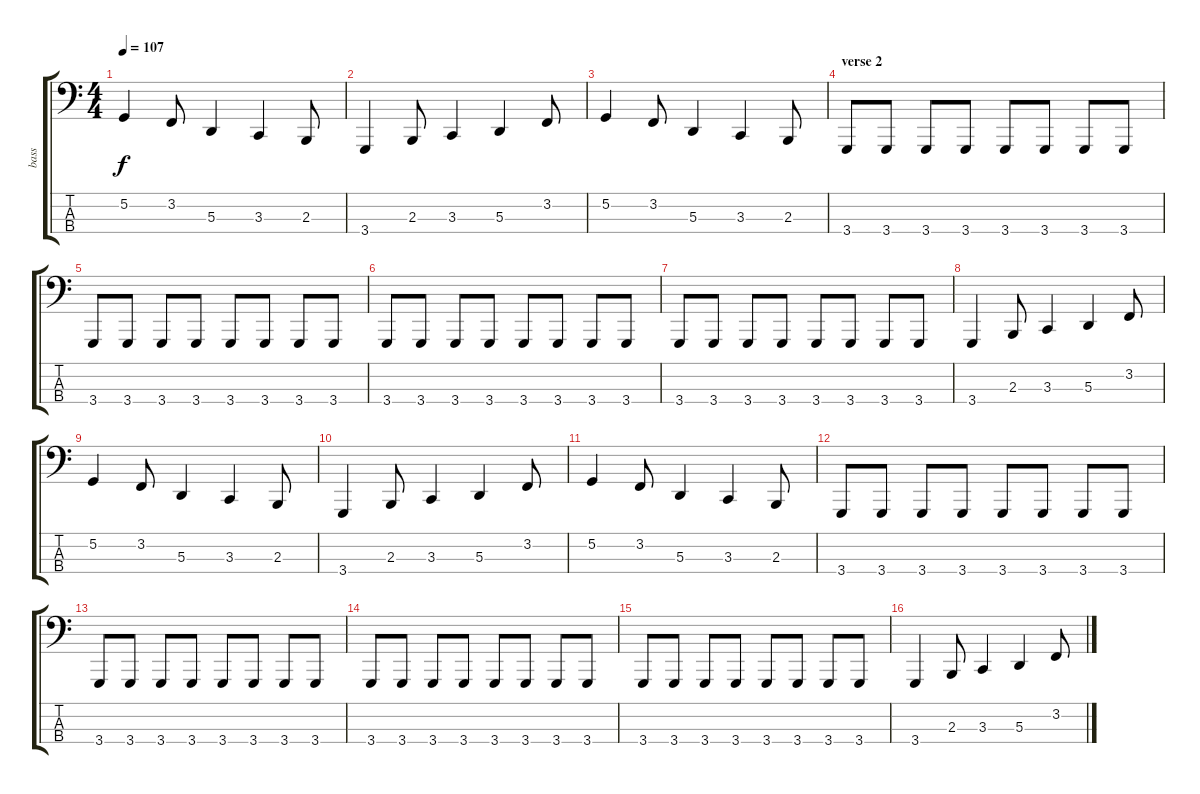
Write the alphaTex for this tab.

\track ("bass" "bass") {instrument lead8bassandlead}
\staff {score tabs}
\tuning (G2 D2 A1 E1) {hide}
\ts (4 4)
\tempo 107
\clef f4
\ks c
5.2.4{dy f} 3.2.8 5.3.4 3.3.4 2.3.8 |
3.4.4 2.3.8 3.3.4 5.3.4 3.2.8 |
5.2.4 3.2.8 5.3.4 3.3.4 2.3.8 |
\section ("" "verse 2")
3.4.8 3.4.8 3.4.8 3.4.8 3.4.8 3.4.8 3.4.8 3.4.8 |
3.4.8 3.4.8 3.4.8 3.4.8 3.4.8 3.4.8 3.4.8 3.4.8 |
3.4.8 3.4.8 3.4.8 3.4.8 3.4.8 3.4.8 3.4.8 3.4.8 |
3.4.8 3.4.8 3.4.8 3.4.8 3.4.8 3.4.8 3.4.8 3.4.8 |
3.4.4 2.3.8 3.3.4 5.3.4 3.2.8 |
5.2.4 3.2.8 5.3.4 3.3.4 2.3.8 |
3.4.4 2.3.8 3.3.4 5.3.4 3.2.8 |
5.2.4 3.2.8 5.3.4 3.3.4 2.3.8 |
3.4.8 3.4.8 3.4.8 3.4.8 3.4.8 3.4.8 3.4.8 3.4.8 |
3.4.8 3.4.8 3.4.8 3.4.8 3.4.8 3.4.8 3.4.8 3.4.8 |
3.4.8 3.4.8 3.4.8 3.4.8 3.4.8 3.4.8 3.4.8 3.4.8 |
3.4.8 3.4.8 3.4.8 3.4.8 3.4.8 3.4.8 3.4.8 3.4.8 |
3.4.4 2.3.8 3.3.4 5.3.4 3.2.8
